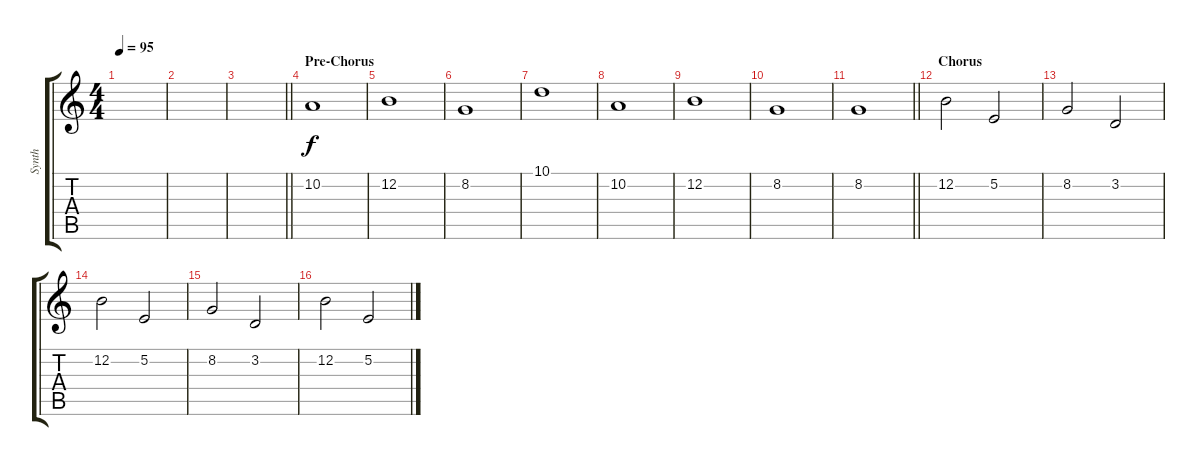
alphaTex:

\track ("Synth" "Synth") {instrument stringensemble1}
\staff {score tabs}
\tuning (E4 B3 G3 D3 A2 E2) {hide}
\ts (4 4)
\tempo 95
\clef g2
\ks c
|
|
\barLineRight lightlight
|
\section ("" "Pre-Chorus")
10.2.1 |
12.2.1 |
8.2.1 |
10.1.1 |
10.2.1 |
12.2.1 |
8.2.1 |
\barLineRight lightlight
8.2.1 |
\section ("" "Chorus")
12.2.2 5.2.2 |
8.2.2 3.2.2 |
12.2.2 5.2.2 |
8.2.2 3.2.2 |
12.2.2 5.2.2
